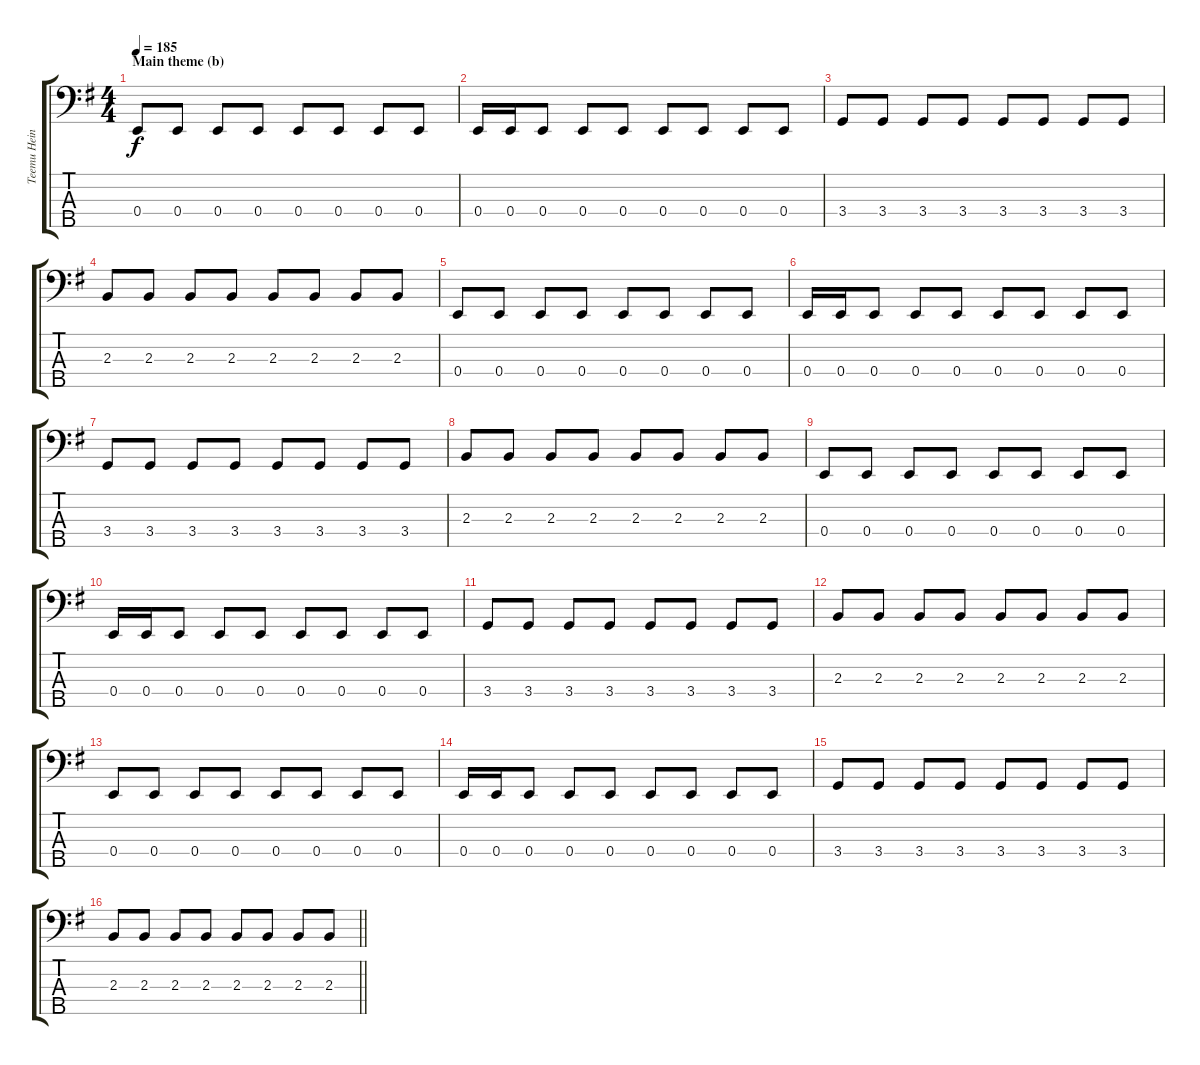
\track ("Teemu Heinola (bass)" "Teemu Hein") {instrument electricbasspick}
\staff {score tabs}
\tuning (G2 D2 A1 E1 B0) {hide}
\ts (4 4)
\section ("" "Main theme (b)")
\tempo 185
\clef f4
\ks eminor
0.4.8{dy f} 0.4.8 0.4.8 0.4.8 0.4.8 0.4.8 0.4.8 0.4.8 |
0.4.16 0.4.16 0.4.8 0.4.8 0.4.8 0.4.8 0.4.8 0.4.8 0.4.8 |
3.4.8 3.4.8 3.4.8 3.4.8 3.4.8 3.4.8 3.4.8 3.4.8 |
2.3.8 2.3.8 2.3.8 2.3.8 2.3.8 2.3.8 2.3.8 2.3.8 |
0.4.8 0.4.8 0.4.8 0.4.8 0.4.8 0.4.8 0.4.8 0.4.8 |
0.4.16 0.4.16 0.4.8 0.4.8 0.4.8 0.4.8 0.4.8 0.4.8 0.4.8 |
3.4.8 3.4.8 3.4.8 3.4.8 3.4.8 3.4.8 3.4.8 3.4.8 |
2.3.8 2.3.8 2.3.8 2.3.8 2.3.8 2.3.8 2.3.8 2.3.8 |
0.4.8 0.4.8 0.4.8 0.4.8 0.4.8 0.4.8 0.4.8 0.4.8 |
0.4.16 0.4.16 0.4.8 0.4.8 0.4.8 0.4.8 0.4.8 0.4.8 0.4.8 |
3.4.8 3.4.8 3.4.8 3.4.8 3.4.8 3.4.8 3.4.8 3.4.8 |
2.3.8 2.3.8 2.3.8 2.3.8 2.3.8 2.3.8 2.3.8 2.3.8 |
0.4.8 0.4.8 0.4.8 0.4.8 0.4.8 0.4.8 0.4.8 0.4.8 |
0.4.16 0.4.16 0.4.8 0.4.8 0.4.8 0.4.8 0.4.8 0.4.8 0.4.8 |
3.4.8 3.4.8 3.4.8 3.4.8 3.4.8 3.4.8 3.4.8 3.4.8 |
\barLineRight lightlight
2.3.8 2.3.8 2.3.8 2.3.8 2.3.8 2.3.8 2.3.8 2.3.8
